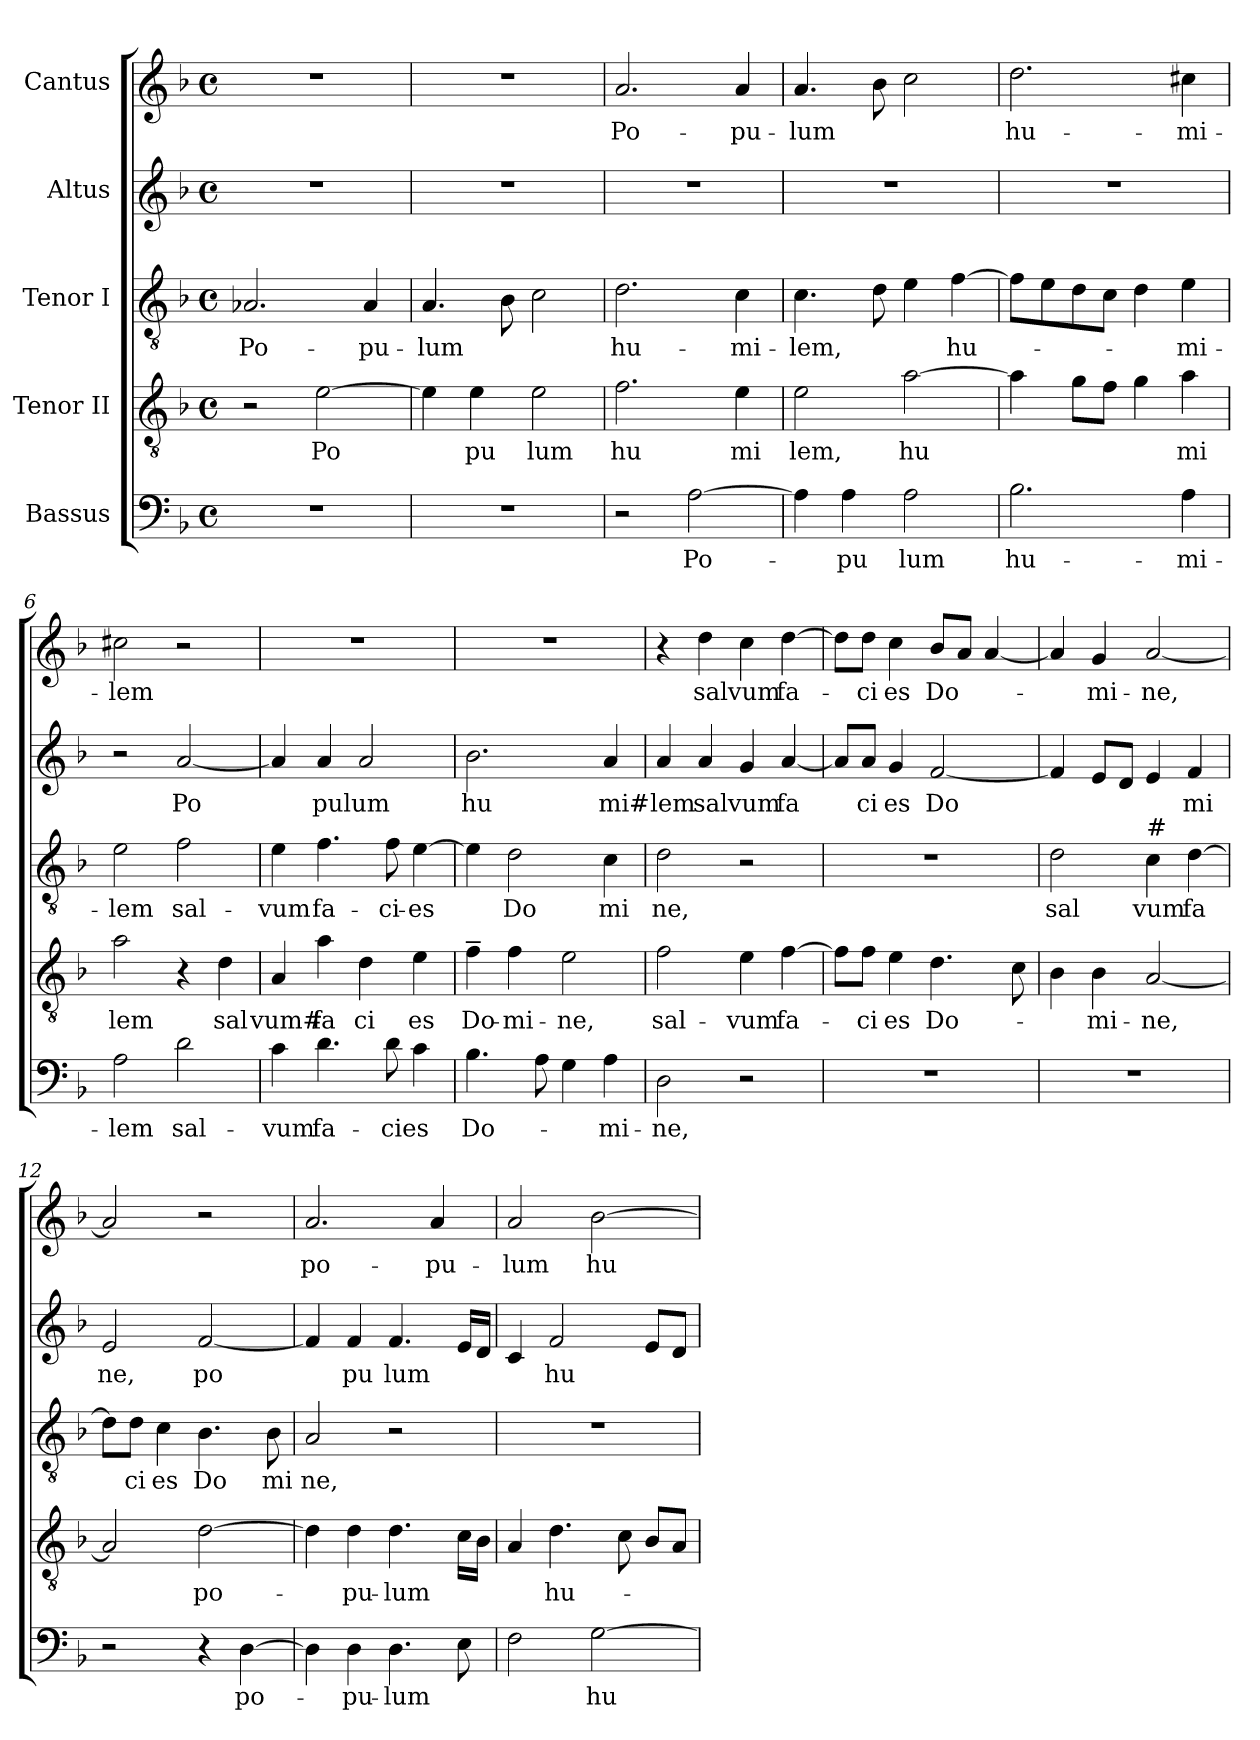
**kern	**text	**kern	**text	**kern	**text	**kern	**text	**kern	**text
*part5	*part5	*part4	*part4	*part3	*part3	*part2	*part2	*part1	*part1
*staff5	*staff5	*staff4	*staff4	*staff3	*staff3	*staff2	*staff2	*staff1	*staff1
*I"Bassus	*	*I"Tenor II	*	*I"Tenor I	*	*I"Altus	*	*I"Cantus	*
!!LO:PB:g=z
*stria5	*	*stria5	*	*stria5	*	*stria5	*	*stria5	*
*clefF4	*	*clefGv2	*	*clefGv2	*	*clefG2	*	*clefG2	*
*k[b-]	*	*k[b-]	*	*k[b-]	*	*k[b-]	*	*k[b-]	*
*F:	*	*F:	*	*F:	*	*F:	*	*F:	*
*M4/4	*	*M4/4	*	*M4/4	*	*M4/4	*	*M4/4	*
*met(c)	*	*met(c)	*	*met(c)	*	*met(c)	*	*met(c)	*
=1	=1	=1	=1	=1	=1	=1	=1	=1	=1
!	!	!	!	!	!LO:LY:b:cj	!	!	!	!
1r	.	2r	.	2.A-X/	Po-	1r	.	1r	.
!	!	!	!LO:LY:b:cj	!	!	!	!	!	!
.	.	[>2e\	Po	.	.	.	.	.	.
!	!	!	!	!	!LO:LY:b:cj	!	!	!	!
.	.	.	.	4A-/	-pu-	.	.	.	.
=2	=2	=2	=2	=2	=2	=2	=2	=2	=2
!	!	!	!	!	!LO:LY:b	!	!	!	!
1r	.	4e\]	.	4.A/	-lum	1r	.	1r	.
!	!	!	!LO:LY:b:cj	!	!	!	!	!	!
.	.	4e\	pu	.	.	.	.	.	.
.	.	.	.	8B-\	.	.	.	.	.
!	!	!	!LO:LY:b:cj	!	!	!	!	!	!
.	.	2e\	lum	2c\	.	.	.	.	.
=3	=3	=3	=3	=3	=3	=3	=3	=3	=3
!	!	!	!LO:LY:b:cj	!	!LO:LY:b:cj	!	!	!	!LO:LY:b:cj
2r	.	2.f\	hu	2.d\	hu-	1r	.	2.a/	Po-
!	!LO:LY:b:cj	!	!	!	!	!	!	!	!
[>2A\	Po-	.	.	.	.	.	.	.	.
!	!	!	!LO:LY:b:cj	!	!LO:LY:b:cj	!	!	!	!LO:LY:b:cj
.	.	4e\	mi	4c\	-mi-	.	.	4a/	-pu-
=4	=4	=4	=4	=4	=4	=4	=4	=4	=4
!	!	!	!LO:LY:b:cj	!	!LO:LY:b	!	!	!	!LO:LY:b
4A\]	.	2e\	lem,	4.c\	-lem,	1r	.	4.a/	-lum
!	!LO:LY:b:cj	!	!	!	!	!	!	!	!
4A\	-pu	.	.	.	.	.	.	.	.
.	.	.	.	8d\	.	.	.	8b-\	.
!	!LO:LY:b:cj	!	!LO:LY:b	!	!	!	!	!	!
2A\	lum	[>2a\	hu	4e\	.	.	.	2cc\	.
!	!	!	!	!	!LO:LY:b	!	!	!	!
.	.	.	.	[>4f\	hu-	.	.	.	.
=5	=5	=5	=5	=5	=5	=5	=5	=5	=5
!	!LO:LY:b:cj	!	!	!	!	!	!	!	!LO:LY:b:cj
2.B-\	hu-	4a\]	.	8f\L]	.	1r	.	2.dd\	hu-
.	.	.	.	8e\	.	.	.	.	.
.	.	8g\L	.	8d\	.	.	.	.	.
.	.	8f\J	.	8c\J	.	.	.	.	.
.	.	4g\	.	4d\	.	.	.	.	.
!	!LO:LY:b:cj	!	!LO:LY:b:cj	!	!LO:LY:b:cj	!	!	!	!LO:LY:b:cj
4A\	-mi-	4a\	mi	4e\	-mi-	.	.	4cc#X\	-mi-
=6	=6	=6	=6	=6	=6	=6	=6	=6	=6
!	!LO:LY:b:cj	!	!LO:LY:b:cj	!	!LO:LY:b:cj	!	!	!	!LO:LY:b:cj
2A\	-lem	2a\	lem	2e\	-lem	2r	.	2cc#X\	-lem
!	!LO:LY:b:cj	!	!	!	!LO:LY:b:cj	!	!LO:LY:b:cj	!	!
2d\	sal-	4r	.	2f\	sal-	[<2a/	Po	2r	.
!	!	!	!LO:LY:b:cj	!	!	!	!	!	!
.	.	4d\	sal	.	.	.	.	.	.
=7	=7	=7	=7	=7	=7	=7	=7	=7	=7
!	!LO:LY:b:cj	!	!LO:LY:b:rj	!	!LO:LY:b:cj	!	!	!	!
4c\	-vum	4A/	vum#	4e\	-vum	4a/]	.	1r	.
!	!LO:LY:b:cj	!	!LO:LY:b:cj	!	!LO:LY:b:cj	!	!LO:LY:b	!	!
4.d\	fa-	4a\	fa	4.f\	fa-	4a/	pulum	.	.
!	!	!	!LO:LY:b:cj	!	!	!	!	!	!
.	.	4d\	ci	.	.	2a/	.	.	.
!	!LO:LY:b	!	!	!	!LO:LY:b:cj	!	!	!	!
8d\	-cies	.	.	8f\	-ci-	.	.	.	.
!	!	!	!LO:LY:b:cj	!	!LO:LY:b:cj	!	!	!	!
4c\	.	4e\	es	[>4e\	-es	.	.	.	.
!!LO:LB:g=z
=8	=8	=8	=8	=8	=8	=8	=8	=8	=8
!	!LO:LY:b	!	!LO:LY:b:cj	!	!	!	!LO:LY:b:cj	!	!
4.B-\	Do-	4f~>\	Do-	4e\]	.	2.b-\	hu	1r	.
!	!	!	!LO:LY:b:cj	!	!LO:LY:b:cj	!	!	!	!
.	.	4f\	-mi-	2d\	Do	.	.	.	.
8A\	.	.	.	.	.	.	.	.	.
!	!	!	!LO:LY:b:cj	!	!	!	!	!	!
4G\	.	2e\	-ne,	.	.	.	.	.	.
!	!LO:LY:b:cj	!	!	!	!LO:LY:b:cj	!	!LO:LY:b:rj	!	!
4A\	-mi-	.	.	4c\	mi	4a/	mi#	.	.
=9	=9	=9	=9	=9	=9	=9	=9	=9	=9
!	!LO:LY:b:cj	!	!LO:LY:b:cj	!	!LO:LY:b:cj	!	!LO:LY:b:cj	!	!
2D\	-ne,	2f\	sal-	2d\	ne,	4a/	lem	4r	.
!	!	!	!	!	!	!	!LO:LY:b	!	!LO:LY:b
.	.	.	.	.	.	4a/	salvum	4dd\	salvum
!	!	!	!LO:LY:b:cj	!	!	!	!	!	!
2r	.	4e\	-vum	2r	.	4g/	.	4cc\	.
!	!	!	!LO:LY:b:cj	!	!	!	!LO:LY:b:cj	!	!LO:LY:b:cj
.	.	[>4f\	fa-	.	.	[<4a/	fa	[>4dd\	fa-
=10	=10	=10	=10	=10	=10	=10	=10	=10	=10
1r	.	8f\L]	.	1r	.	8a/L]	.	8dd\L]	.
!	!	!	!LO:LY:b:cj	!	!	!	!LO:LY:b:cj	!	!LO:LY:b:cj
.	.	8f\J	-ci	.	.	8a/J	ci	8dd\J	-ci
!	!	!	!LO:LY:b:cj	!	!	!	!LO:LY:b:cj	!	!LO:LY:b:cj
.	.	4e\	es	.	.	4g/	es	4cc\	es
!	!	!	!LO:LY:b	!	!	!	!LO:LY:b	!	!LO:LY:b
.	.	4.d\	Do-	.	.	[<2f/	Do	8b-/L	Do-
.	.	.	.	.	.	.	.	8a/J	.
.	.	.	.	.	.	.	.	[<4a/	.
.	.	8c\	.	.	.	.	.	.	.
=11	=11	=11	=11	=11	=11	=11	=11	=11	=11
!	!	!	!	!	!LO:LY:b:cj	!	!	!	!
1r	.	4B-\	.	2d\	sal	4f/]	.	4a/]	.
!	!	!	!LO:LY:b:cj	!	!	!	!	!	!LO:LY:b:cj
.	.	4B-\	-mi-	.	.	8e/L	.	4g/	-mi-
.	.	.	.	.	.	8d/J	.	.	.
!	!	!	!	!LO:TX:a:t=#	!	!	!	!	!
!	!	!	!LO:LY:b	!	!LO:LY:b:cj	!	!	!	!LO:LY:b
.	.	[<2A/	-ne,	4c\	vum	4e/	.	[<2a/	-ne,
!	!	!	!	!	!LO:LY:b:cj	!	!LO:LY:b:cj	!	!
.	.	.	.	[>4d\	fa	4f/	mi	.	.
=12	=12	=12	=12	=12	=12	=12	=12	=12	=12
!	!	!	!	!	!	!	!LO:LY:b:cj	!	!
2r	.	2A/]	.	8d\L]	.	2e/	ne,	2a/]	.
!	!	!	!	!	!LO:LY:b:cj	!	!	!	!
.	.	.	.	8d\J	ci	.	.	.	.
!	!	!	!	!	!LO:LY:b:cj	!	!	!	!
.	.	.	.	4c\	es	.	.	.	.
!	!	!	!LO:LY:b:cj	!	!LO:LY:b:cj	!	!LO:LY:b:cj	!	!
4r	.	[>2d\	po-	4.B-\	Do	[<2f/	po	2r	.
!	!LO:LY:b:cj	!	!	!	!	!	!	!	!
[>4D\	po-	.	.	.	.	.	.	.	.
!	!	!	!	!	!LO:LY:b:cj	!	!	!	!
.	.	.	.	8B-\	mi	.	.	.	.
=13	=13	=13	=13	=13	=13	=13	=13	=13	=13
!	!	!	!	!	!LO:LY:b:cj	!	!	!	!LO:LY:b:cj
4D\]	.	4d\]	.	2A/	ne,	4f/]	.	2.a/	po-
!	!LO:LY:b:cj	!	!LO:LY:b:cj	!	!	!	!LO:LY:b:cj	!	!
4D\	-pu-	4d\	-pu-	.	.	4f/	pu	.	.
!	!LO:LY:b	!	!LO:LY:b	!	!	!	!LO:LY:b	!	!
4.D\	-lum	4.d\	-lum	2r	.	4.f/	lum	.	.
!	!	!	!	!	!	!	!	!	!LO:LY:b:cj
.	.	.	.	.	.	.	.	4a/	-pu-
8E\	.	16c\L	.	.	.	16e/L	.	.	.
.	.	16B-\J	.	.	.	16d/J	.	.	.
=14	=14	=14	=14	=14	=14	=14	=14	=14	=14
!	!	!	!	!	!	!	!	!	!LO:LY:b:cj
2F\	.	4A/	.	1r	.	4c/	.	2a/	-lum
!	!	!	!LO:LY:b	!	!	!	!LO:LY:b	!	!
.	.	4.d\	hu-	.	.	2f/	hu	.	.
!	!LO:LY:b	!	!	!	!	!	!	!	!LO:LY:b
[>2G\	hu-	.	.	.	.	.	.	[<2b-\	hu-
.	.	8c\	.	.	.	.	.	.	.
.	.	8B-/L	.	.	.	8e/L	.	.	.
.	.	8A/J	.	.	.	8d/J	.	.	.
=	=	=	=	=	=	=	=	=	=
*-	*-	*-	*-	*-	*-	*-	*-	*-	*-
